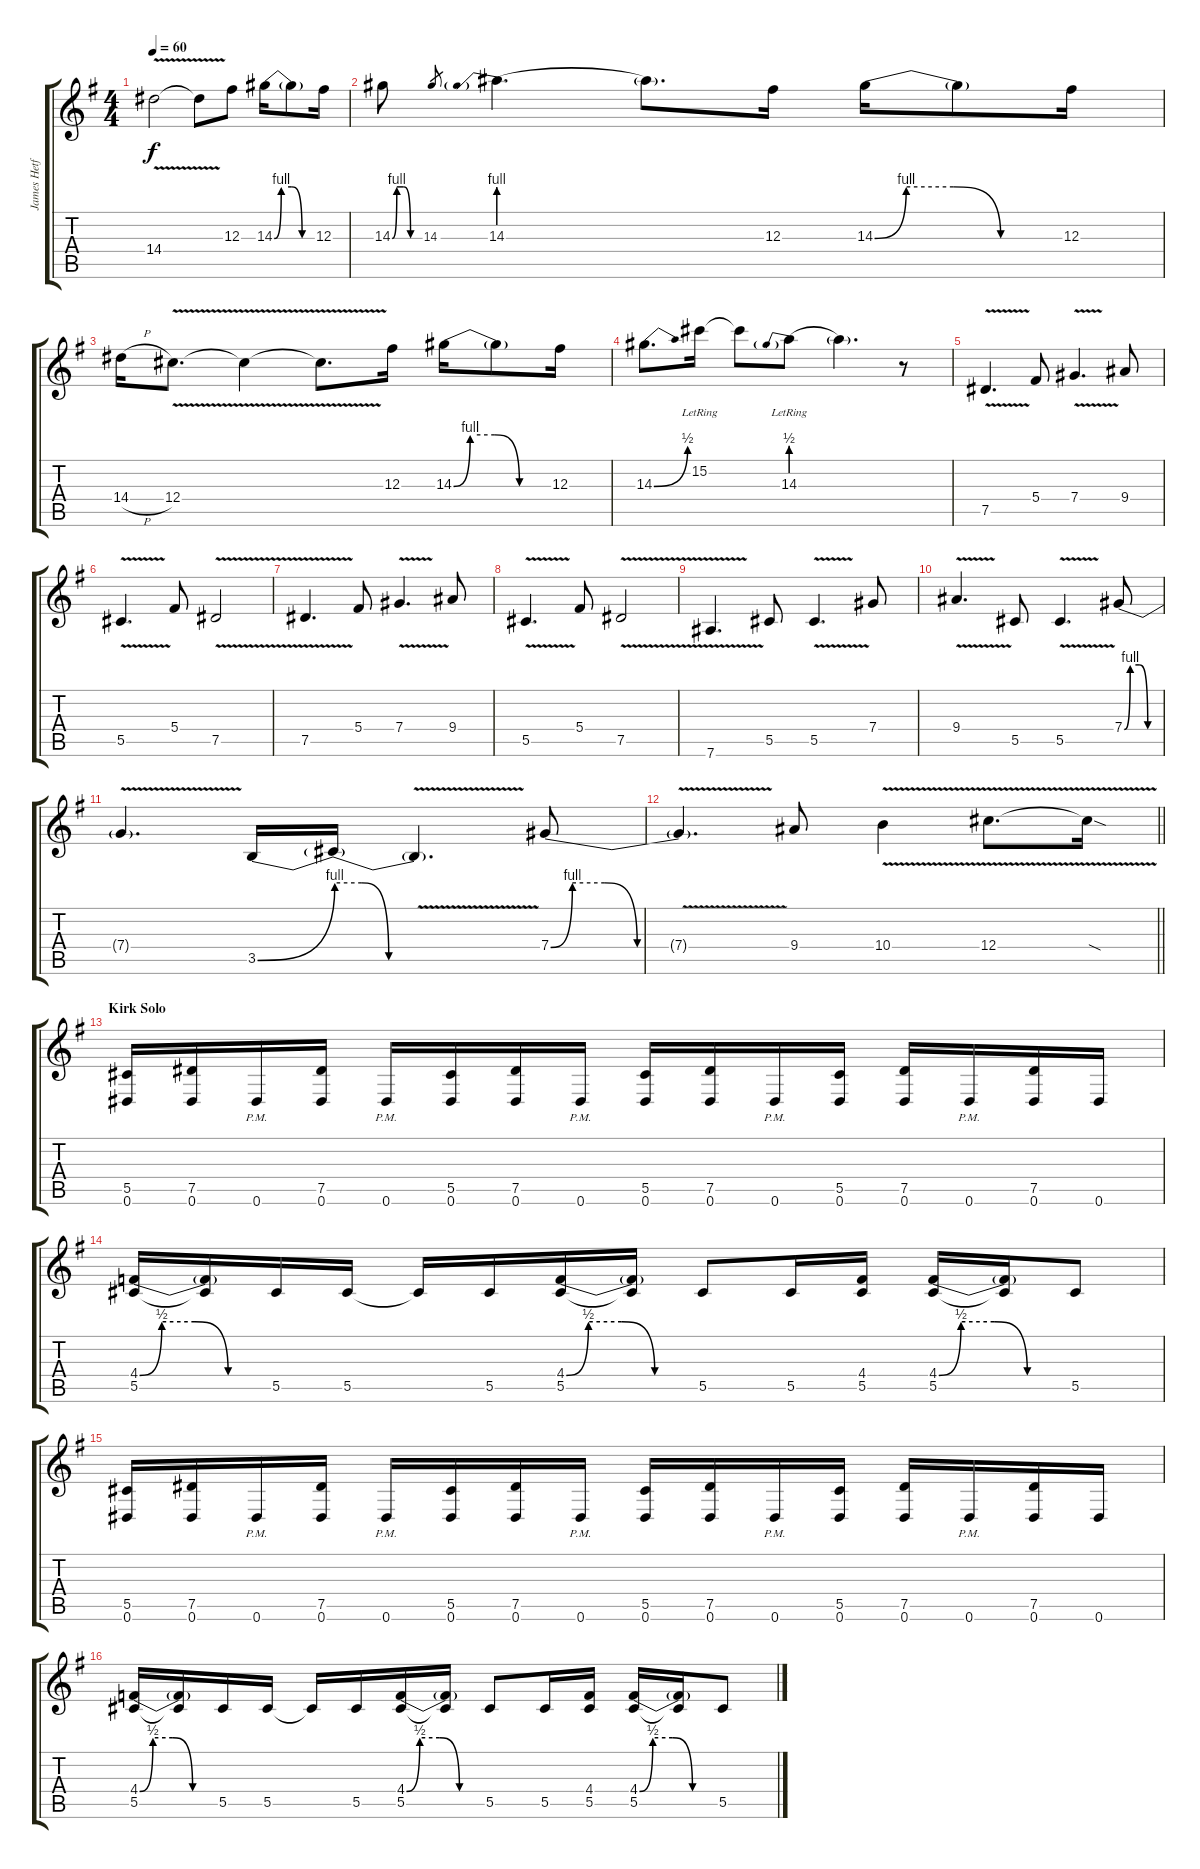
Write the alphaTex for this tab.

\track ("James Hetfield [Guitar]" "James Hetf") {instrument distortionguitar}
\staff {score tabs}
\tuning (Eb4 Bb3 Gb3 Db3 Ab2 Eb2) {hide}
\ts (4 4)
\tempo 60
\clef g2
\ks g
14.4{v}.2{dy f} 14.4{v t}.8 12.3.8 14.3{be (custom 0 0 10 4 25 4 40 0 60 0)}.16 14.3{t}.8 12.3.16 |
14.3{be (custom 0 0 10 4 25 4 40 0 60 0)}.8 14.3.8{gr} 14.3{be (prebend 0 4 60 4)}.4{d} 14.3{t}.8{d} 12.3.16 14.3{be (custom 0 0 10 4 25 4 40 0 60 0)}.16 14.3{t}.8 12.3.16 |
14.4{h}.16 12.4{v}.8{d} 12.4{v t}.4 12.4{v t}.8{d} 12.3.16 14.3{be (custom 0 0 10 4 25 4 40 0 60 0)}.16 14.3{t}.8 12.3.16 |
14.3{be (bend 0 0 60 2)}.8{d} 15.2{lr}.16 15.2{t}.8 14.3{be (prebend 0 2 60 2) lr}.8 14.3{t}.4{d} r.8 |
7.5{v}.4{d} 5.4.8 7.4{v}.4{d} 9.4.8 |
5.5{v}.4{d} 5.4.8 7.5{v}.2 |
7.5{v}.4{d} 5.4.8 7.4{v}.4{d} 9.4.8 |
5.5{v}.4{d} 5.4.8 7.5{v}.2 |
7.6{v}.4{d} 5.5.8 5.5{v}.4{d} 7.4.8 |
9.4{v}.4{d} 5.5.8 5.5{v}.4{d} 7.4{be (custom 0 0 10 4 25 4 40 0 60 0)}.8 |
7.4{v t}.4{d} 3.5{be (bend 0 0 60 4)}.16 3.5{be (custom 0 4 20 4 40 0 60 0) t}.16 3.5{v t}.4{d} 7.4{be (custom 0 0 10 4 25 4 40 0 60 0)}.8 |
\barLineRight lightlight
7.4{v t}.4{d} 9.4.8 10.4{v}.4 12.4{v}.8{d} 12.4{sod t}.16 |
\section ("" "Kirk Solo")
(5.5 0.6).16 (7.5 0.6).16 0.6{pm}.16 (7.5 0.6).16 0.6{pm}.16 (5.5 0.6).16 (7.5 0.6).16 0.6{pm}.16 (5.5 0.6).16 (7.5 0.6).16 0.6{pm}.16 (5.5 0.6).16 (7.5 0.6).16 0.6{pm}.16 (7.5 0.6).16 0.6.16 |
(4.4{be (custom 0 0 10 2 25 2 40 0 60 0)} 5.5).16 (4.4{t} 5.5{t}).16 5.5.16 5.5.16 5.5{t}.16 5.5.16 (4.4{be (custom 0 0 10 2 25 2 40 0 60 0)} 5.5).16 (4.4{t} 5.5{t}).16 5.5.8 5.5.16 (4.4 5.5).16 (4.4{be (custom 0 0 10 2 25 2 40 0 60 0)} 5.5).16 (4.4{t} 5.5{t}).16 5.5.8 |
(5.5 0.6).16 (7.5 0.6).16 0.6{pm}.16 (7.5 0.6).16 0.6{pm}.16 (5.5 0.6).16 (7.5 0.6).16 0.6{pm}.16 (5.5 0.6).16 (7.5 0.6).16 0.6{pm}.16 (5.5 0.6).16 (7.5 0.6).16 0.6{pm}.16 (7.5 0.6).16 0.6.16 |
(4.4{be (custom 0 0 10 2 25 2 40 0 60 0)} 5.5).16 (4.4{t} 5.5{t}).16 5.5.16 5.5.16 5.5{t}.16 5.5.16 (4.4{be (custom 0 0 10 2 25 2 40 0 60 0)} 5.5).16 (4.4{t} 5.5{t}).16 5.5.8 5.5.16 (4.4 5.5).16 (4.4{be (custom 0 0 10 2 25 2 40 0 60 0)} 5.5).16 (4.4{t} 5.5{t}).16 5.5.8
